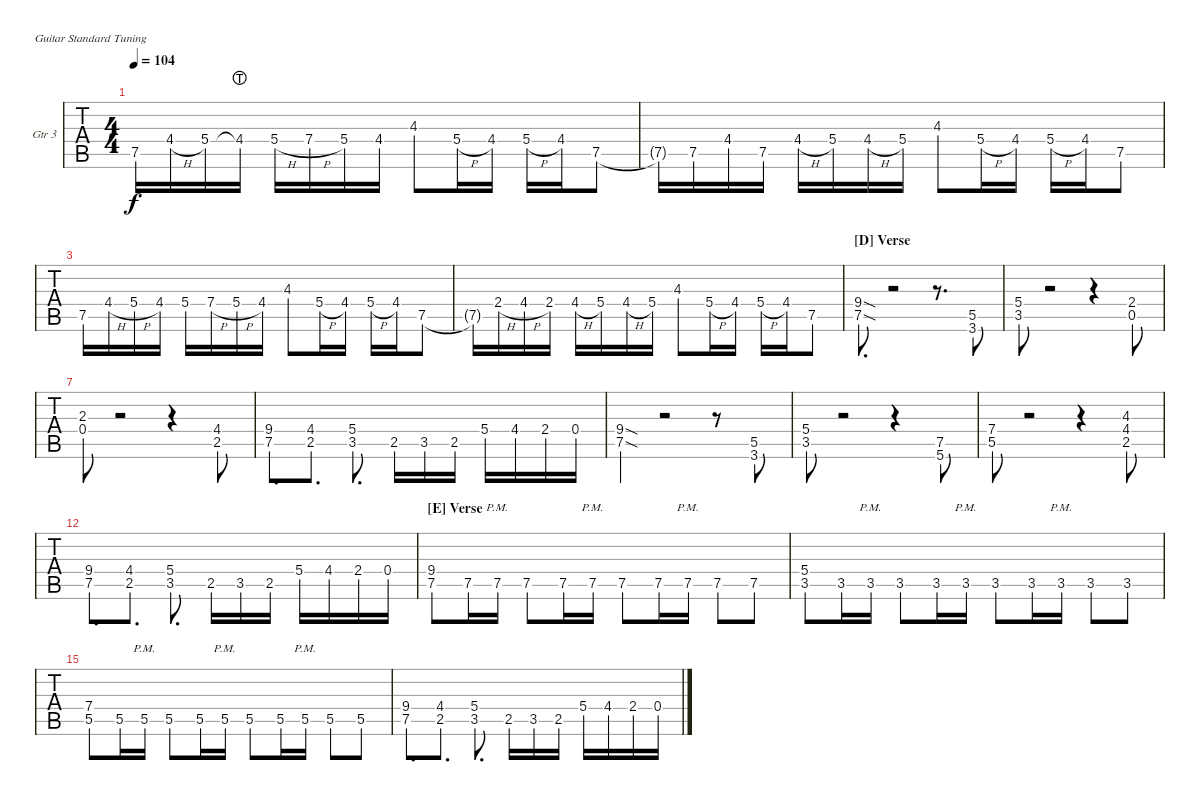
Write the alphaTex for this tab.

\bracketExtendMode nobrackets
\firstSystemTrackNameOrientation horizontal
\otherSystemsTrackNameOrientation horizontal
\defaultBarNumberDisplay FirstOfSystem
\track ("Guitar 3" "Gtr 3") {instrument distortionguitar}
\staff {tabs}
\tuning (E4 B3 G3 D3 A2 E2)
\ts (4 4)
\tempo 104
\clef g2
\scale
0.25
\ks c
7.5.16{dy f} 4.4{h}.16 5.4.16 4.4{lht}.16 5.4{h}.16 7.4{h}.16 5.4.16 4.4.16 4.3.8 5.4{h}.16 4.4.16 5.4{h}.16 4.4.16 7.5.8 |
\scale
0.25 7.5{t}.16 7.5.16 4.4.16 7.5.16 4.4{h}.16 5.4.16 4.4{h}.16 5.4.16 4.3.8 5.4{h}.16 4.4.16 5.4{h}.16 4.4.16 7.5.8 |
\scale
0.25 7.5.16 4.4{h}.16 5.4{h}.16 4.4.16 5.4.16 7.4{h}.16 5.4{h}.16 4.4.16 4.3.8 5.4{h}.16 4.4.16 5.4{h}.16 4.4.16 7.5.8 |
\scale
0.25 7.5{t}.16 2.4{h}.16 4.4{h}.16 2.4.16 4.4{h}.16 5.4.16 4.4{h}.16 5.4.16 4.3.8 5.4{h}.16 4.4.16 5.4{h}.16 4.4.16 7.5.8 |
\section ("D" "Verse")
\scale
0.25 (9.4{sod} 7.5{sod}).8{d} r.2 r.8{d} (5.5 3.6).8 |
\scale
0.25 (5.4 3.5).8 r.2 r.4 (2.4 0.5).8 |
\scale
0.25 (2.3 0.4).8 r.2 r.4 (4.4 2.5).8 |
\scale
0.25 (9.4 7.5).8{d} (4.4 2.5).8{d} (5.4 3.5).8{d} 2.5.16 3.5.16 2.5.16 5.4.16 4.4.16 2.4.16 0.4.16 |
\scale
0.25 (9.4{sod} 7.5{sod}).4 r.2 r.8 (5.5 3.6).8 |
\scale
0.25 (5.4 3.5).8 r.2 r.4 (7.5 5.6).8 |
\scale
0.25 (7.4 5.5).8 r.2 r.4 (4.3 4.4 2.5).8 |
\scale
0.25 (9.4 7.5).8{d} (4.4 2.5).8{d} (5.4 3.5).8{d} 2.5.16 3.5.16 2.5.16 5.4.16 4.4.16 2.4.16 0.4.16 |
\section ("E" "Verse")
\scale
0.25 (9.4 7.5).8 7.5.16 7.5{pm}.16 7.5.8 7.5.16 7.5{pm}.16 7.5.8 7.5.16 7.5{pm}.16 7.5.8 7.5.8 |
\scale
0.25 (5.4 3.5).8 3.5.16 3.5{pm}.16 3.5.8 3.5.16 3.5{pm}.16 3.5.8 3.5.16 3.5{pm}.16 3.5.8 3.5.8 |
\scale
0.25 (7.4 5.5).8 5.5.16 5.5{pm}.16 5.5.8 5.5.16 5.5{pm}.16 5.5.8 5.5.16 5.5{pm}.16 5.5.8 5.5.8 |
\scale
0.25 (9.4 7.5).8{d} (4.4 2.5).8{d} (5.4 3.5).8{d} 2.5.16 3.5.16 2.5.16 5.4.16 4.4.16 2.4.16 0.4.16
